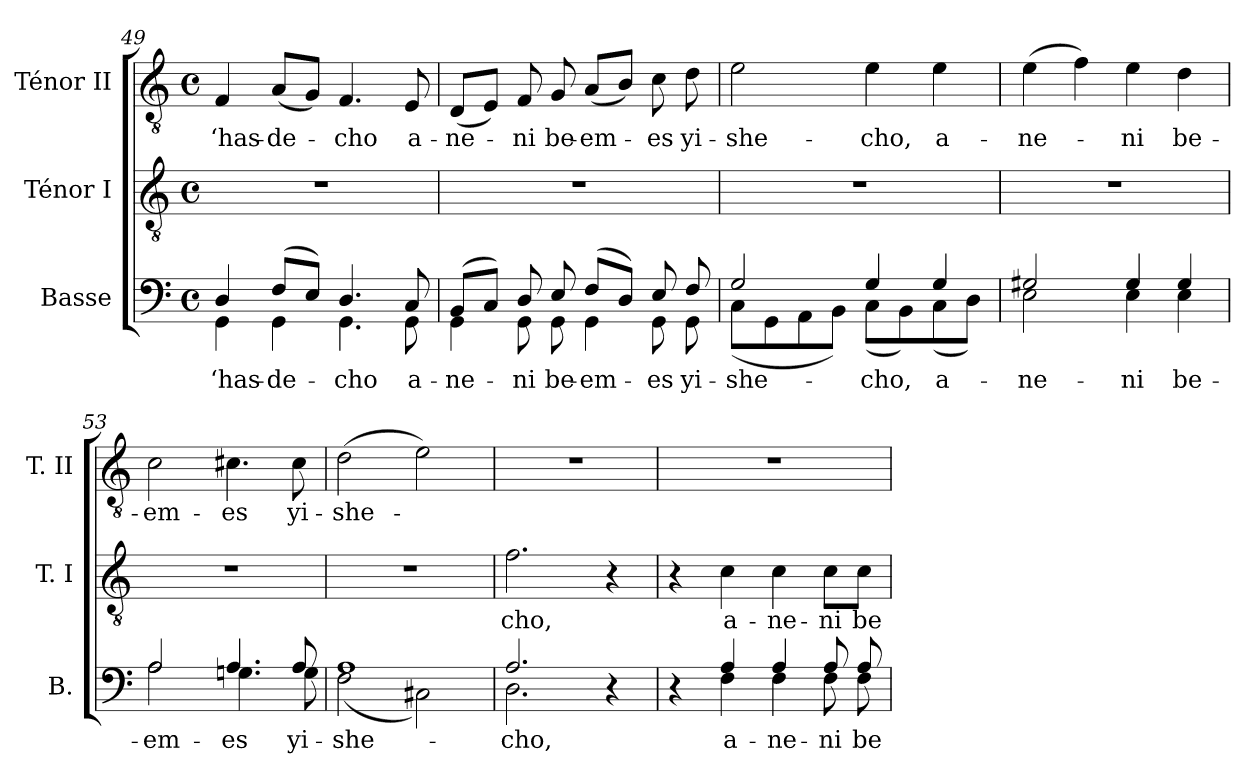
**kern	**text	**kern	**text	**kern	**text
*part3	*part3	*part2	*part2	*part1	*part1
*staff3	*staff3	*staff2	*staff2	*staff1	*staff1
*I"Basse	*	*I"Ténor I	*	*I"Ténor II	*
*I'B.	*	*I'T. I	*	*I'T. II	*
*clefF4	*	*clefGv2	*	*clefGv2	*
*	*	*ITrd7c12	*	*ITrd7c12	*
*k[]	*	*k[]	*	*k[]	*
*C:	*	*C:	*	*C:	*
*M4/4	*	*M4/4	*	*M4/4	*
*met(c)	*	*met(c)	*	*met(c)	*
=49	=49	=49	=49	=49	=49
!	!LO:LY:b:color=#000000	!	!	!	!
*^	*	*	*	*	*
!	!	!	!	!	!	!LO:LY:b:color=#000000
4Di/	4GGi\	‘has-	1r	.	4FFi/	‘has-
!	!	!LO:LY:b:color=#000000	!	!	!	!
!	!	!	!	!	!	!LO:LY:b:color=#000000
(8Fi/L	4GGi\	-de-	.	.	(8AAi/L	-de-
8Ei/J)	.	.	.	.	8GGi/J)	.
!	!	!LO:LY:b:color=#000000	!	!	!	!
!	!	!	!	!	!	!LO:LY:b:color=#000000
4.Di/	4.GGi\	-cho	.	.	4.FFi/	-cho
!	!	!LO:LY:b:color=#000000	!	!	!	!
!	!	!	!	!	!	!LO:LY:b:color=#000000
8Ci/	8GGi\	a-	.	.	8EEi/	a-
!!LO:LB:g=z
=50	=50	=50	=50	=50	=50	=50
!	!	!LO:LY:b:color=#000000	!	!	!	!
!	!	!	!	!	!	!LO:LY:b:color=#000000
(8BBi/L	4GGi\	-ne-	1r	.	(8DDi/L	-ne-
8Ci/J)	.	.	.	.	8EEi/J)	.
!	!	!LO:LY:b:color=#000000	!	!	!	!
!	!	!	!	!	!	!LO:LY:b:color=#000000
8Di/	8GGi\	-ni	.	.	8FFi/	-ni
!	!	!LO:LY:b:color=#000000	!	!	!	!
!	!	!	!	!	!	!LO:LY:b:color=#000000
8Ei/	8GGi\	be-	.	.	8GGi/	be-
!	!	!LO:LY:b:color=#000000	!	!	!	!
!	!	!	!	!	!	!LO:LY:b:color=#000000
(8Fi/L	4GGi\	-em-	.	.	(8AAi/L	-em-
8Di/J)	.	.	.	.	8BBi/J)	.
!	!	!LO:LY:b:color=#000000	!	!	!	!
!	!	!	!	!	!	!LO:LY:b:color=#000000
8Ei/	8GGi\	-es	.	.	8Ci\	-es
!	!	!LO:LY:b:color=#000000	!	!	!	!
!	!	!	!	!	!	!LO:LY:b:color=#000000
8Fi/	8GGi\	yi-	.	.	8Di\	yi-
=51	=51	=51	=51	=51	=51	=51
!	!	!LO:LY:b:color=#000000	!	!	!	!
!	!	!	!	!	!	!LO:LY:b:color=#000000
2Gi/	(8Ci\L	-she-	1r	.	2Ei\	-she-
.	8GGi\	.	.	.	.	.
.	8AAi\	.	.	.	.	.
.	8BBi\J)	.	.	.	.	.
!	!	!LO:LY:b:color=#000000	!	!	!	!
!	!	!	!	!	!	!LO:LY:b:color=#000000
4Gi/	(8Ci\L	-cho,	.	.	4Ei\	-cho,
.	8BBi\)	.	.	.	.	.
!	!	!LO:LY:b:color=#000000	!	!	!	!
!	!	!	!	!	!	!LO:LY:b:color=#000000
4Gi/	(8Ci\	a-	.	.	4Ei\	a-
.	8Di\J)	.	.	.	.	.
=52	=52	=52	=52	=52	=52	=52
!	!	!LO:LY:b:color=#000000	!	!	!	!
!	!	!	!	!	!	!LO:LY:b:color=#000000
2G#Xi/	2Ei\	-ne-	1r	.	(4Ei\	-ne-
.	.	.	.	.	4Fi\)	.
!	!	!LO:LY:b:color=#000000	!	!	!	!
!	!	!	!	!	!	!LO:LY:b:color=#000000
4G#i/	4Ei\	-ni	.	.	4Ei\	-ni
!	!	!LO:LY:b:color=#000000	!	!	!	!
!	!	!	!	!	!	!LO:LY:b:color=#000000
4G#i/	4Ei\	be-	.	.	4Di\	be-
=53	=53	=53	=53	=53	=53	=53
!	!	!LO:LY:b:color=#000000	!	!	!	!
!	!	!	!	!	!	!LO:LY:b:color=#000000
2Ai/	2Ai\	-em-	1r	.	2Ci\	-em-
!	!	!LO:LY:b:color=#000000	!	!	!	!
!	!	!	!	!	!	!LO:LY:b:color=#000000
4.Ai/	4.Gni\	-es	.	.	4.C#Xi\	-es
!	!	!LO:LY:b:color=#000000	!	!	!	!
!	!	!	!	!	!	!LO:LY:b:color=#000000
8Ai/	8Gi\	yi-	.	.	8C#i\	yi-
=54	=54	=54	=54	=54	=54	=54
!	!	!LO:LY:b:color=#000000	!	!	!	!
!	!	!	!	!	!	!LO:LY:b:color=#000000
1Ai	(2Fi\	-she-	1r	.	(2Di\	-she-
.	2C#Xi\)	.	.	.	2Ei\)	.
!!LO:LB:g=z
=55	=55	=55	=55	=55	=55	=55
!	!	!LO:LY:b:color=#000000	!	!	!	!
!	!	!	!	!LO:LY:b:color=#000000	!	!
2.Ai/	2.Di\	-cho,	2.Fi\	cho,	1r	.
4r	4ryy	.	4r	.	.	.
=56	=56	=56	=56	=56	=56	=56
4r	4ryy	.	4r	.	1r	.
!	!	!LO:LY:b:color=#000000	!	!	!	!
!	!	!	!	!LO:LY:b:color=#000000	!	!
4Ai/	4Fi\	a-	4Ci\	a-	.	.
!	!	!LO:LY:b:color=#000000	!	!	!	!
!	!	!	!	!LO:LY:b:color=#000000	!	!
4Ai/	4Fi\	-ne-	4Ci\	-ne-	.	.
!	!	!LO:LY:b:color=#000000	!	!	!	!
!	!	!	!	!LO:LY:b:color=#000000	!	!
8Ai/	8Fi\	-ni	8Ci\L	-ni	.	.
!	!	!LO:LY:b:color=#000000	!	!	!	!
!	!	!	!	!LO:LY:b:color=#000000	!	!
8Ai/	8Fi\	be-	8Ci\J	be-	.	.
*v	*v	*	*	*	*	*
=	=	=	=	=	=
*-	*-	*-	*-	*-	*-
